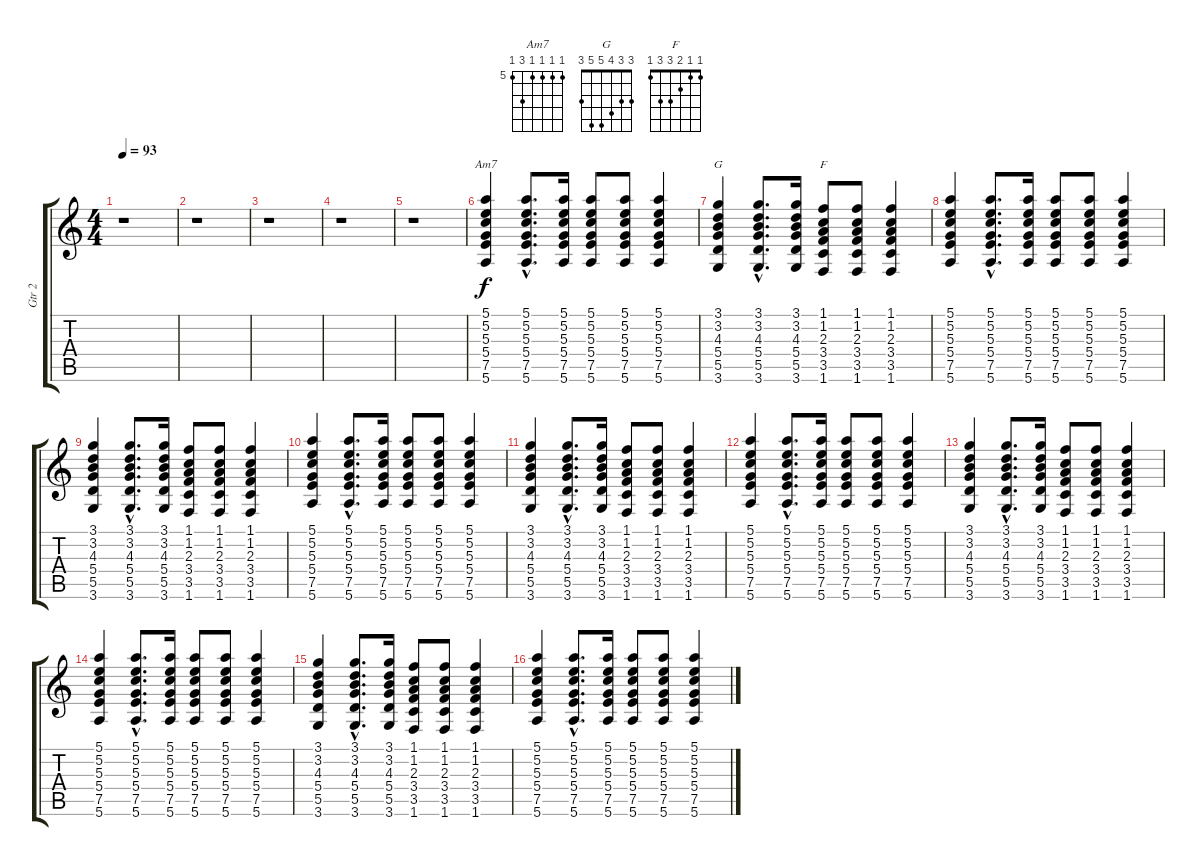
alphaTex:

\track ("Gtr 2" "Gtr 2") {instrument distortionguitar}
\staff {score tabs}
\tuning (E4 B3 G3 D3 A2 E2) {hide}
\chord ("Am7" 5 5 5 5 7 5) {firstfret 5}
\chord ("G" 3 3 4 5 5 3)
\chord ("F" 1 1 2 3 3 1)
\ts (4 4)
\tempo 93
\clef g2
\ks c
r.1{dy f instrument distortionguitar} |
r.1 |
r.1 |
r.1 |
r.1 |
(5.1 5.2 5.3 5.4 7.5 5.6).4{ch "Am7"} (5.1{hac} 5.2{hac} 5.3{hac} 5.4{hac} 7.5{hac} 5.6{hac}).8{d} (5.1 5.2 5.3 5.4 7.5 5.6).16 (5.1 5.2 5.3 5.4 7.5 5.6).8 (5.1 5.2 5.3 5.4 7.5 5.6).8 (5.1 5.2 5.3 5.4 7.5 5.6).4 |
(3.1 3.2 4.3 5.4 5.5 3.6).4{ch "G"} (3.1{hac} 3.2{hac} 4.3{hac} 5.4{hac} 5.5{hac} 3.6{hac}).8{d} (3.1 3.2 4.3 5.4 5.5 3.6).16 (1.1 1.2 2.3 3.4 3.5 1.6).8{ch "F"} (1.1 1.2 2.3 3.4 3.5 1.6).8 (1.1 1.2 2.3 3.4 3.5 1.6).4 |
(5.1 5.2 5.3 5.4 7.5 5.6).4 (5.1{hac} 5.2{hac} 5.3{hac} 5.4{hac} 7.5{hac} 5.6{hac}).8{d} (5.1 5.2 5.3 5.4 7.5 5.6).16 (5.1 5.2 5.3 5.4 7.5 5.6).8 (5.1 5.2 5.3 5.4 7.5 5.6).8 (5.1 5.2 5.3 5.4 7.5 5.6).4 |
(3.1 3.2 4.3 5.4 5.5 3.6).4 (3.1{hac} 3.2{hac} 4.3{hac} 5.4{hac} 5.5{hac} 3.6{hac}).8{d} (3.1 3.2 4.3 5.4 5.5 3.6).16 (1.1 1.2 2.3 3.4 3.5 1.6).8 (1.1 1.2 2.3 3.4 3.5 1.6).8 (1.1 1.2 2.3 3.4 3.5 1.6).4 |
(5.1 5.2 5.3 5.4 7.5 5.6).4 (5.1{hac} 5.2{hac} 5.3{hac} 5.4{hac} 7.5{hac} 5.6{hac}).8{d} (5.1 5.2 5.3 5.4 7.5 5.6).16 (5.1 5.2 5.3 5.4 7.5 5.6).8 (5.1 5.2 5.3 5.4 7.5 5.6).8 (5.1 5.2 5.3 5.4 7.5 5.6).4 |
(3.1 3.2 4.3 5.4 5.5 3.6).4 (3.1{hac} 3.2{hac} 4.3{hac} 5.4{hac} 5.5{hac} 3.6{hac}).8{d} (3.1 3.2 4.3 5.4 5.5 3.6).16 (1.1 1.2 2.3 3.4 3.5 1.6).8 (1.1 1.2 2.3 3.4 3.5 1.6).8 (1.1 1.2 2.3 3.4 3.5 1.6).4 |
(5.1 5.2 5.3 5.4 7.5 5.6).4 (5.1{hac} 5.2{hac} 5.3{hac} 5.4{hac} 7.5{hac} 5.6{hac}).8{d} (5.1 5.2 5.3 5.4 7.5 5.6).16 (5.1 5.2 5.3 5.4 7.5 5.6).8 (5.1 5.2 5.3 5.4 7.5 5.6).8 (5.1 5.2 5.3 5.4 7.5 5.6).4 |
(3.1 3.2 4.3 5.4 5.5 3.6).4 (3.1{hac} 3.2{hac} 4.3{hac} 5.4{hac} 5.5{hac} 3.6{hac}).8{d} (3.1 3.2 4.3 5.4 5.5 3.6).16 (1.1 1.2 2.3 3.4 3.5 1.6).8 (1.1 1.2 2.3 3.4 3.5 1.6).8 (1.1 1.2 2.3 3.4 3.5 1.6).4 |
(5.1 5.2 5.3 5.4 7.5 5.6).4 (5.1{hac} 5.2{hac} 5.3{hac} 5.4{hac} 7.5{hac} 5.6{hac}).8{d} (5.1 5.2 5.3 5.4 7.5 5.6).16 (5.1 5.2 5.3 5.4 7.5 5.6).8 (5.1 5.2 5.3 5.4 7.5 5.6).8 (5.1 5.2 5.3 5.4 7.5 5.6).4 |
(3.1 3.2 4.3 5.4 5.5 3.6).4 (3.1{hac} 3.2{hac} 4.3{hac} 5.4{hac} 5.5{hac} 3.6{hac}).8{d} (3.1 3.2 4.3 5.4 5.5 3.6).16 (1.1 1.2 2.3 3.4 3.5 1.6).8 (1.1 1.2 2.3 3.4 3.5 1.6).8 (1.1 1.2 2.3 3.4 3.5 1.6).4 |
(5.1 5.2 5.3 5.4 7.5 5.6).4 (5.1{hac} 5.2{hac} 5.3{hac} 5.4{hac} 7.5{hac} 5.6{hac}).8{d} (5.1 5.2 5.3 5.4 7.5 5.6).16 (5.1 5.2 5.3 5.4 7.5 5.6).8 (5.1 5.2 5.3 5.4 7.5 5.6).8 (5.1 5.2 5.3 5.4 7.5 5.6).4
